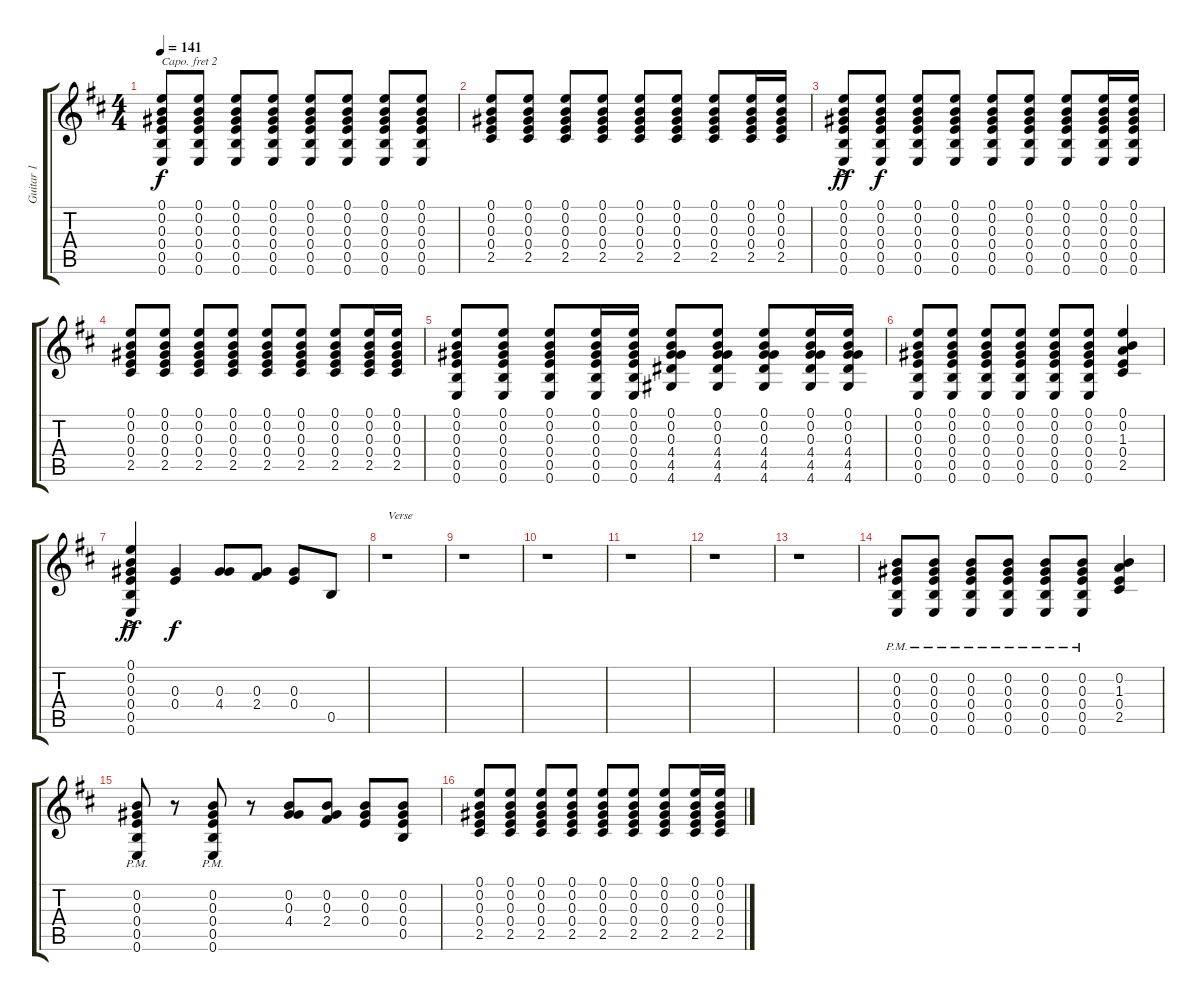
\track ("Guitar 1" "Guitar 1") {instrument acousticguitarsteel}
\staff {score tabs}
\capo 2
\tuning (D4 A3 Gb3 D3 A2 D2) {hide}
\ts (4 4)
\tempo 141
\clef g2
\ks d
(0.1 0.2 0.3 0.4 0.5 0.6).8{dy f} (0.1 0.2 0.3 0.4 0.5 0.6).8 (0.1 0.2 0.3 0.4 0.5 0.6).8 (0.1 0.2 0.3 0.4 0.5 0.6).8 (0.1 0.2 0.3 0.4 0.5 0.6).8 (0.1 0.2 0.3 0.4 0.5 0.6).8 (0.1 0.2 0.3 0.4 0.5 0.6).8 (0.1 0.2 0.3 0.4 0.5 0.6).8 |
(0.1 0.2 0.3 0.4 2.5).8 (0.1 0.2 0.3 0.4 2.5).8 (0.1 0.2 0.3 0.4 2.5).8 (0.1 0.2 0.3 0.4 2.5).8 (0.1 0.2 0.3 0.4 2.5).8 (0.1 0.2 0.3 0.4 2.5).8 (0.1 0.2 0.3 0.4 2.5).8 (0.1 0.2 0.3 0.4 2.5).16 (0.1 0.2 0.3 0.4 2.5).16 |
(0.1{ac} 0.2 0.3 0.4 0.5 0.6).8{dy ff} (0.1 0.2 0.3 0.4 0.5 0.6).8{dy f} (0.1 0.2 0.3 0.4 0.5 0.6).8 (0.1 0.2 0.3 0.4 0.5 0.6).8 (0.1 0.2 0.3 0.4 0.5 0.6).8 (0.1 0.2 0.3 0.4 0.5 0.6).8 (0.1 0.2 0.3 0.4 0.5 0.6).8 (0.1 0.2 0.3 0.4 0.5 0.6).16 (0.1 0.2 0.3 0.4 0.5 0.6).16 |
(0.1 0.2 0.3 0.4 2.5).8 (0.1 0.2 0.3 0.4 2.5).8 (0.1 0.2 0.3 0.4 2.5).8 (0.1 0.2 0.3 0.4 2.5).8 (0.1 0.2 0.3 0.4 2.5).8 (0.1 0.2 0.3 0.4 2.5).8 (0.1 0.2 0.3 0.4 2.5).8 (0.1 0.2 0.3 0.4 2.5).16 (0.1 0.2 0.3 0.4 2.5).16 |
(0.1 0.2 0.3 0.4 0.5 0.6).8 (0.1 0.2 0.3 0.4 0.5 0.6).8 (0.1 0.2 0.3 0.4 0.5 0.6).8 (0.1 0.2 0.3 0.4 0.5 0.6).16 (0.1 0.2 0.3 0.4 0.5 0.6).16 (0.1 0.2 0.3 4.4 4.5 4.6).8 (0.1 0.2 0.3 4.4 4.5 4.6).8 (0.1 0.2 0.3 4.4 4.5 4.6).8 (0.1 0.2 0.3 4.4 4.5 4.6).16 (0.1 0.2 0.3 4.4 4.5 4.6).16 |
(0.1 0.2 0.3 0.4 0.5 0.6).8 (0.1 0.2 0.3 0.4 0.5 0.6).8 (0.1 0.2 0.3 0.4 0.5 0.6).8 (0.1 0.2 0.3 0.4 0.5 0.6).8 (0.1 0.2 0.3 0.4 0.5 0.6).8 (0.1 0.2 0.3 0.4 0.5 0.6).8 (0.1 0.2 1.3 0.4 2.5).4 |
(0.1{ac} 0.2 0.3 0.4 0.5 0.6).4{dy ff} (0.3 0.4).4{dy f} (0.3 4.4).8 (0.3 2.4).8 (0.3 0.4).8 0.5.8 |
r.1{txt "Verse"} |
r.1 |
r.1 |
r.1 |
r.1 |
r.1 |
(0.2 0.3 0.4 0.5{pm} 0.6).8 (0.2 0.3 0.4 0.5{pm} 0.6).8 (0.2 0.3 0.4 0.5{pm} 0.6).8 (0.2 0.3 0.4 0.5{pm} 0.6).8 (0.2 0.3 0.4 0.5{pm} 0.6).8 (0.2 0.3 0.4 0.5{pm} 0.6).8 (0.2 1.3 0.4 2.5).4 |
(0.2 0.3 0.4 0.5 0.6{pm}).8 r.8 (0.2 0.3 0.4 0.5 0.6{pm}).8 r.8 (0.2 0.3 4.4).8 (0.2 0.3 2.4).8 (0.2 0.3 0.4).8 (0.2 0.3 0.4 0.5).8 |
(0.1 0.2 0.3 0.4 2.5).8 (0.1 0.2 0.3 0.4 2.5).8 (0.1 0.2 0.3 0.4 2.5).8 (0.1 0.2 0.3 0.4 2.5).8 (0.1 0.2 0.3 0.4 2.5).8 (0.1 0.2 0.3 0.4 2.5).8 (0.1 0.2 0.3 0.4 2.5).8 (0.1 0.2 0.3 0.4 2.5).16 (0.1 0.2 0.3 0.4 2.5).16
